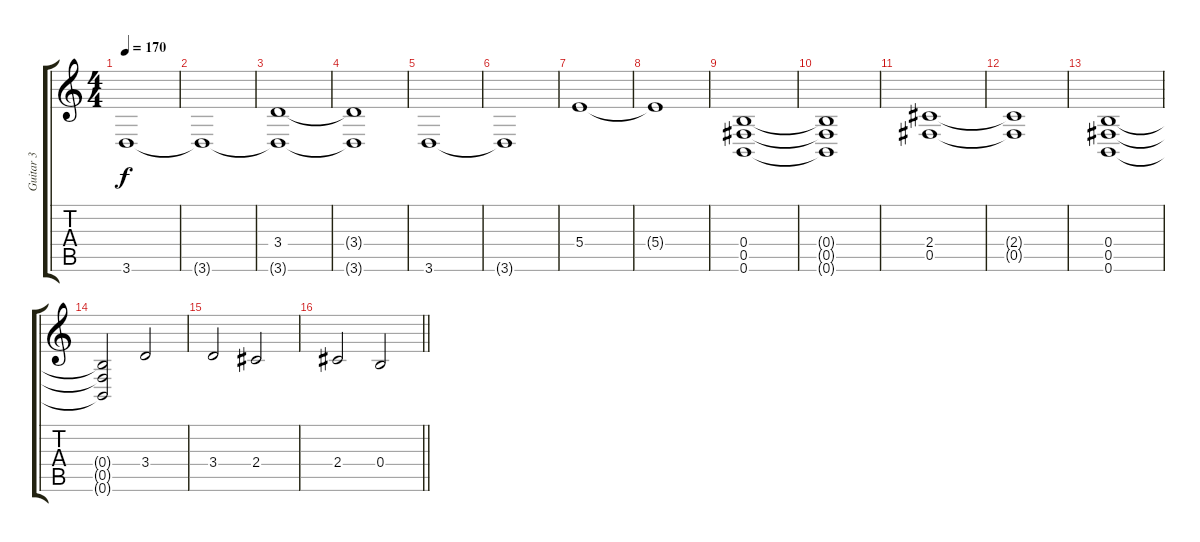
\track ("Guitar 3" "Guitar 3") {instrument overdrivenguitar}
\staff {score tabs}
\tuning (Db4 Ab3 E3 B2 Gb2 B1) {hide}
\ts (4 4)
\tempo 170
\clef g2
\ks c
3.6.1{dy f} |
3.6{t}.1 |
(3.4 3.6{t}).1 |
(3.4{t} 3.6{t}).1 |
3.6.1 |
3.6{t}.1 |
5.4.1 |
5.4{t}.1 |
(0.4 0.5 0.6).1 |
(0.4{t} 0.5{t} 0.6{t}).1 |
(2.4 0.5).1 |
(2.4{t} 0.5{t}).1 |
(0.4 0.5 0.6).1 |
(0.4{t} 0.5{t} 0.6{t}).2 3.4.2 |
3.4.2 2.4.2 |
\barLineRight lightlight
2.4.2 0.4.2
